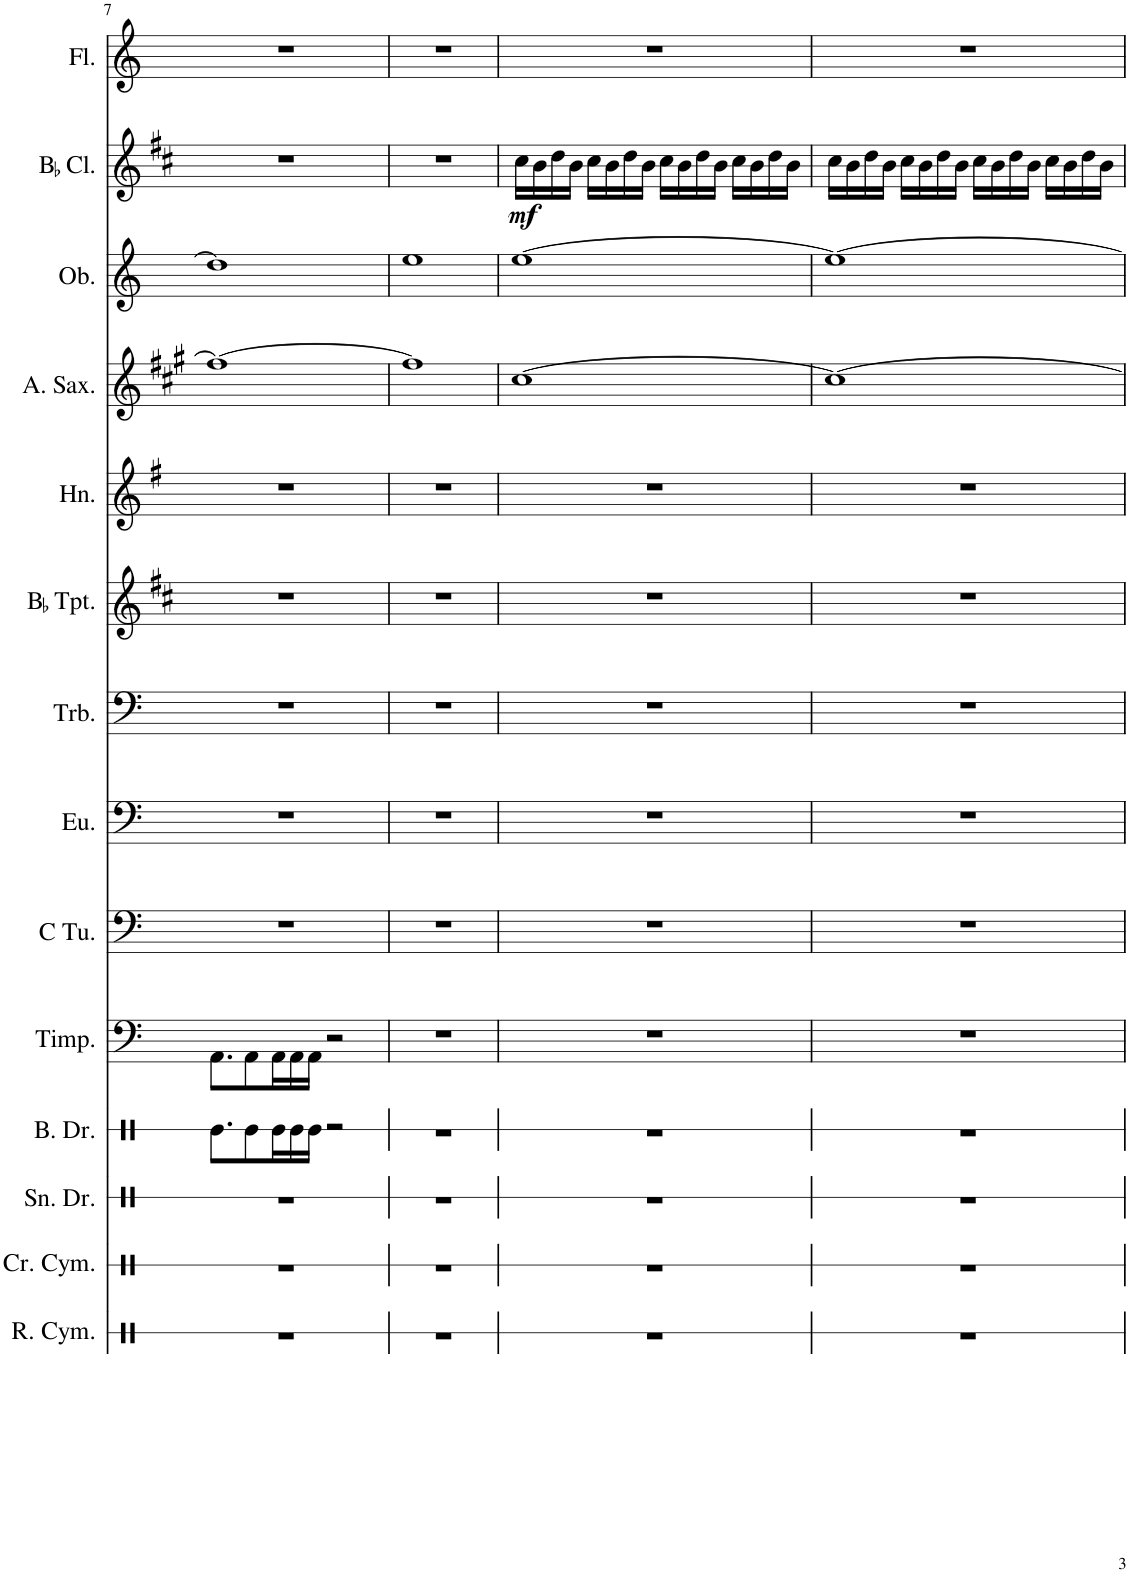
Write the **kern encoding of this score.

**kern	**kern	**kern	**kern	**kern	**kern	**kern	**kern	**kern	**kern	**kern	**kern	**kern	**dynam	**kern
*part14	*part13	*part12	*part11	*part10	*part9	*part8	*part7	*part6	*part5	*part4	*part3	*part2	*part2	*part1
*staff14	*staff13	*staff12	*staff11	*staff10	*staff9	*staff8	*staff7	*staff6	*staff5	*staff4	*staff3	*staff2	*staff2	*staff1
*I"Ride Cymbal	*I"Crash Cymbal	*I"Snare Drum	*I"Bass Drum	*I"Timpani	*I"C Tuba	*I"Euphonium	*I"Trombone	*I"BaccidentalFlat Trumpet	*I"Horn	*I"Alto Saxophone	*I"Oboe	*I"BaccidentalFlat Clarinet	*	*I"Flute
*I'R. Cym.	*I'Cr. Cym.	*I'Sn. Dr.	*I'B. Dr.	*I'Timp.	*I'C Tu.	*I'Eu.	*I'Trb.	*I'BaccidentalFlat Tpt.	*I'Hn.	*I'A. Sax.	*I'Ob.	*I'BaccidentalFlat Cl.	*	*I'Fl.
!!LO:PB:g=z
*clefX	*clefX	*clefX	*clefX	*clefF4	*clefF4	*clefF4	*clefF4	*clefG2	*clefG2	*clefG2	*clefG2	*clefG2	*	*clefG2
*	*	*	*	*	*	*	*	*Trd1c2	*Trd4c7	*Trd5c9	*	*Trd1c2	*	*
*k[]	*k[]	*k[]	*k[]	*k[]	*k[]	*k[]	*k[]	*k[f#c#]	*k[f#]	*k[f#c#g#]	*k[]	*k[f#c#]	*	*k[]
*M4/4	*M4/4	*M4/4	*M4/4	*M4/4	*M4/4	*M4/4	*M4/4	*M4/4	*M4/4	*M4/4	*M4/4	*M4/4	*	*M4/4
=7	=7	=7	=7	=7	=7	=7	=7	=7	=7	=7	=7	=7	=7	=7
1r	1r	1r	8.Re\L	8.AA\L	1r	1r	1r	1r	1r	1ff#_	1dd#]	1r	.	1r
.	.	.	8Re\	8AA\	.	.	.	.	.	.	.	.	.	.
.	.	.	16Re\L	16AA\L	.	.	.	.	.	.	.	.	.	.
.	.	.	16Re\	16AA\	.	.	.	.	.	.	.	.	.	.
.	.	.	16Re\JJ	16AA\JJ	.	.	.	.	.	.	.	.	.	.
.	.	.	2r	2r	.	.	.	.	.	.	.	.	.	.
=8	=8	=8	=8	=8	=8	=8	=8	=8	=8	=8	=8	=8	=8	=8
1r	1r	1r	1r	1r	1r	1r	1r	1r	1r	1ff#]	1ee	1r	.	1r
=9	=9	=9	=9	=9	=9	=9	=9	=9	=9	=9	=9	=9	=9	=9
!	!	!	!	!	!	!	!	!	!	!	!	!	!LO:DY:b	!
1r	1r	1r	1r	1r	1r	1r	1r	1r	1r	[1cc#	[1ee	16cc#\LL	mf	1r
.	.	.	.	.	.	.	.	.	.	.	.	16b\	.	.
.	.	.	.	.	.	.	.	.	.	.	.	16dd\	.	.
.	.	.	.	.	.	.	.	.	.	.	.	16b\JJ	.	.
.	.	.	.	.	.	.	.	.	.	.	.	16cc#\LL	.	.
.	.	.	.	.	.	.	.	.	.	.	.	16b\	.	.
.	.	.	.	.	.	.	.	.	.	.	.	16dd\	.	.
.	.	.	.	.	.	.	.	.	.	.	.	16b\JJ	.	.
.	.	.	.	.	.	.	.	.	.	.	.	16cc#\LL	.	.
.	.	.	.	.	.	.	.	.	.	.	.	16b\	.	.
.	.	.	.	.	.	.	.	.	.	.	.	16dd\	.	.
.	.	.	.	.	.	.	.	.	.	.	.	16b\JJ	.	.
.	.	.	.	.	.	.	.	.	.	.	.	16cc#\LL	.	.
.	.	.	.	.	.	.	.	.	.	.	.	16b\	.	.
.	.	.	.	.	.	.	.	.	.	.	.	16dd\	.	.
.	.	.	.	.	.	.	.	.	.	.	.	16b\JJ	.	.
=10	=10	=10	=10	=10	=10	=10	=10	=10	=10	=10	=10	=10	=10	=10
1r	1r	1r	1r	1r	1r	1r	1r	1r	1r	1cc#_	1ee_	16cc#\LL	.	1r
.	.	.	.	.	.	.	.	.	.	.	.	16b\	.	.
.	.	.	.	.	.	.	.	.	.	.	.	16dd\	.	.
.	.	.	.	.	.	.	.	.	.	.	.	16b\JJ	.	.
.	.	.	.	.	.	.	.	.	.	.	.	16cc#\LL	.	.
.	.	.	.	.	.	.	.	.	.	.	.	16b\	.	.
.	.	.	.	.	.	.	.	.	.	.	.	16dd\	.	.
.	.	.	.	.	.	.	.	.	.	.	.	16b\JJ	.	.
.	.	.	.	.	.	.	.	.	.	.	.	16cc#\LL	.	.
.	.	.	.	.	.	.	.	.	.	.	.	16b\	.	.
.	.	.	.	.	.	.	.	.	.	.	.	16dd\	.	.
.	.	.	.	.	.	.	.	.	.	.	.	16b\JJ	.	.
.	.	.	.	.	.	.	.	.	.	.	.	16cc#\LL	.	.
.	.	.	.	.	.	.	.	.	.	.	.	16b\	.	.
.	.	.	.	.	.	.	.	.	.	.	.	16dd\	.	.
.	.	.	.	.	.	.	.	.	.	.	.	16b\JJ	.	.
=	=	=	=	=	=	=	=	=	=	=	=	=	=	=
*-	*-	*-	*-	*-	*-	*-	*-	*-	*-	*-	*-	*-	*-	*-
